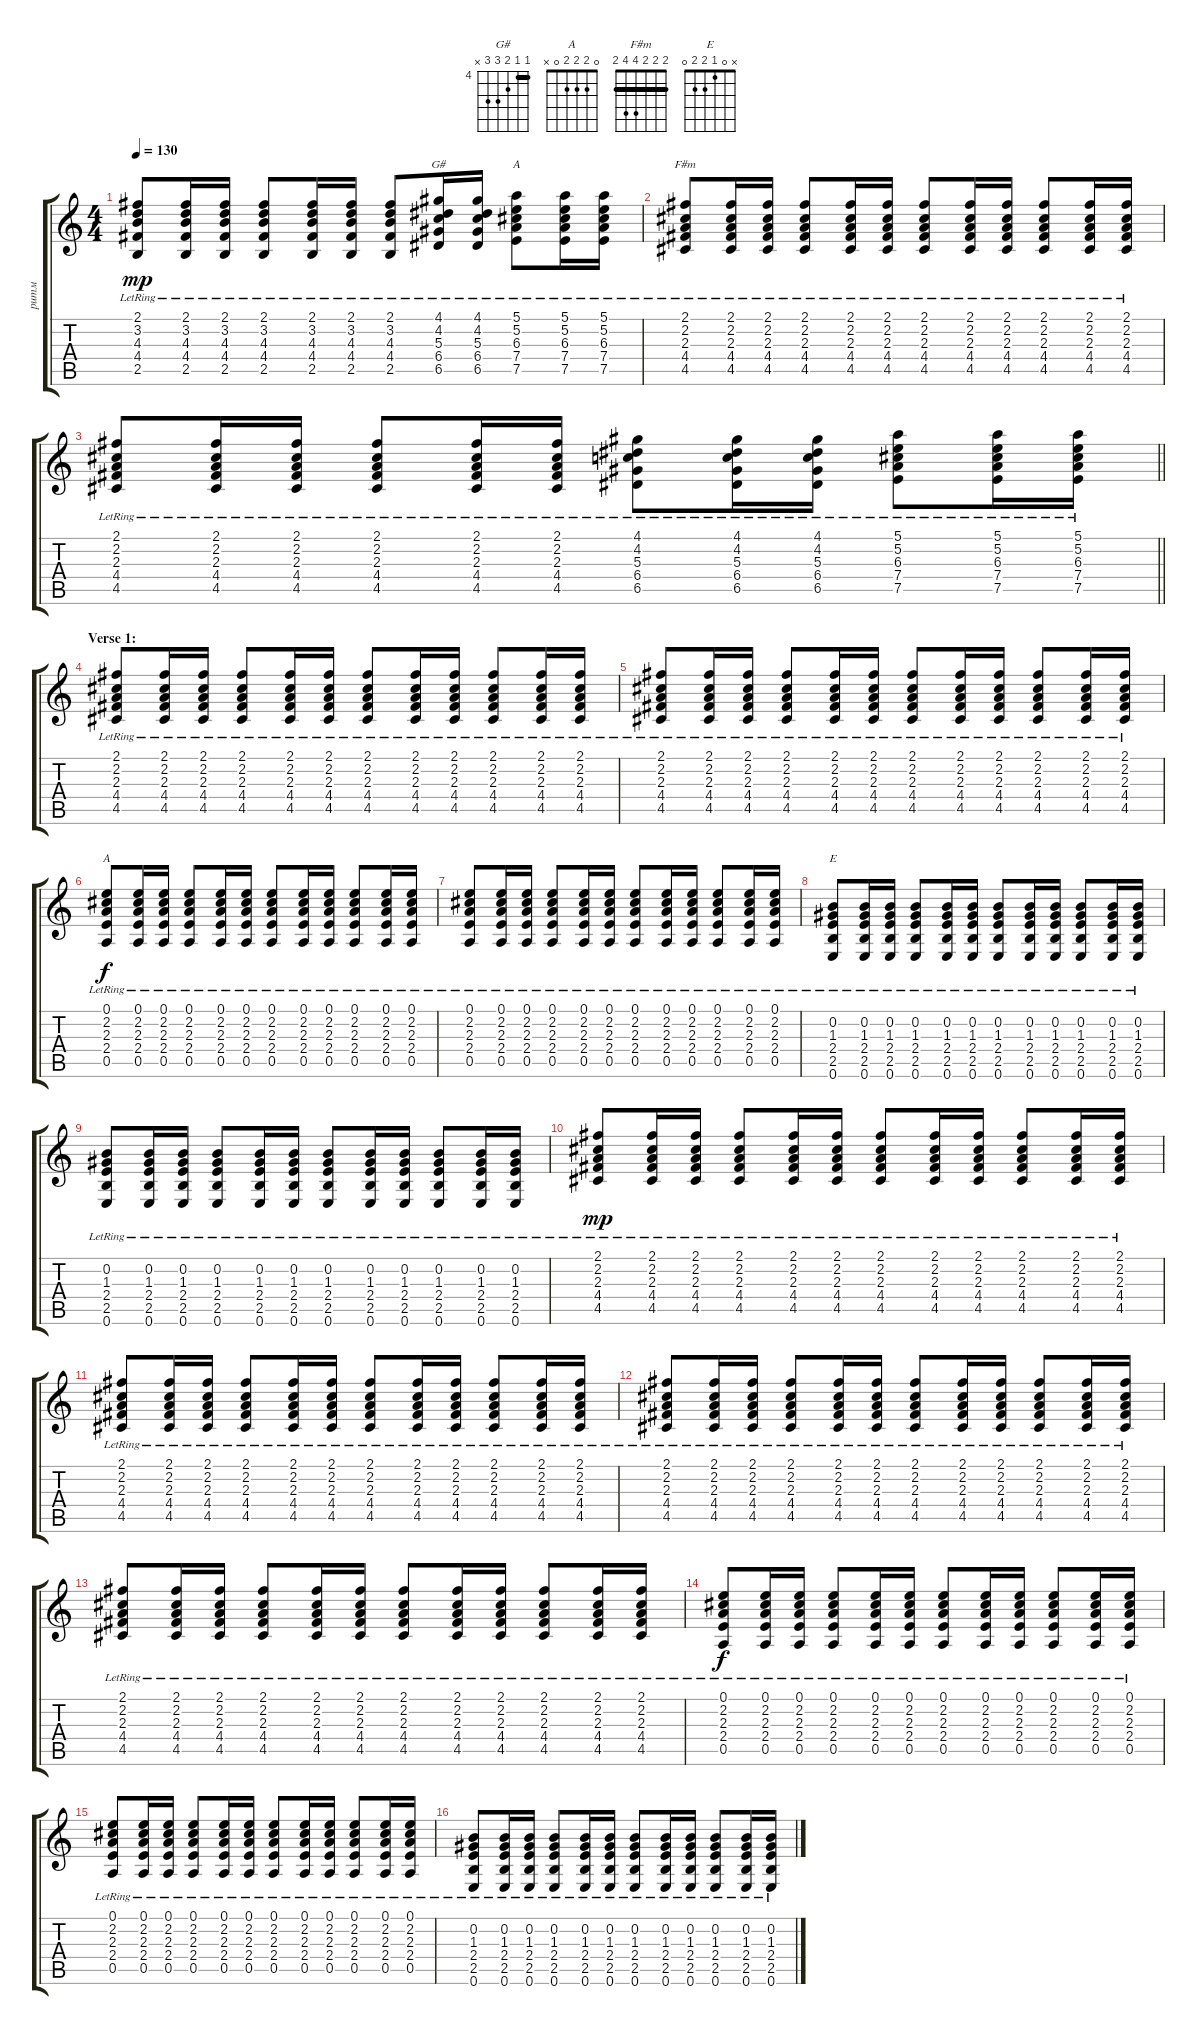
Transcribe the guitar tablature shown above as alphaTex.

\track ("ритм" "ритм") {instrument acousticguitarsteel}
\staff {score tabs}
\tuning (E4 B3 G3 D3 A2 E2) {hide}
\chord ("G#" 4 4 5 6 6 x) {firstfret 4 barre 4}
\chord ("A" 5 5 6 7 7 x) {firstfret 5 barre 5}
\chord ("F#m" 2 2 2 4 4 2) {barre 2}
\chord ("A" 0 2 2 2 0 x)
\chord ("E" x 0 1 2 2 0)
\ts (4 4)
\tempo 130
\clef g2
\ks c
(2.1{lr} 3.2{lr} 4.3{lr} 4.4{lr} 2.5{lr}).8{dy mp} (2.1{lr} 3.2{lr} 4.3{lr} 4.4{lr} 2.5{lr}).16 (2.1{lr} 3.2{lr} 4.3{lr} 4.4{lr} 2.5{lr}).16 (2.1{lr} 3.2{lr} 4.3{lr} 4.4{lr} 2.5{lr}).8 (2.1{lr} 3.2{lr} 4.3{lr} 4.4{lr} 2.5{lr}).16 (2.1{lr} 3.2{lr} 4.3{lr} 4.4{lr} 2.5{lr}).16 (2.1{lr} 3.2{lr} 4.3{lr} 4.4{lr} 2.5{lr}).8 (4.1{lr} 4.2{lr} 5.3{lr} 6.4{lr} 6.5{lr}).16{ch "G#"} (4.1{lr} 4.2{lr} 5.3{lr} 6.4{lr} 6.5{lr}).16 (5.1{lr} 5.2{lr} 6.3{lr} 7.4{lr} 7.5{lr}).8{ch "A"} (5.1{lr} 5.2{lr} 6.3{lr} 7.4{lr} 7.5{lr}).16 (5.1{lr} 5.2{lr} 6.3{lr} 7.4{lr} 7.5{lr}).16 |
(2.1{lr} 2.2{lr} 2.3{lr} 4.4{lr} 4.5{lr}).8{ch "F#m"} (2.1{lr} 2.2{lr} 2.3{lr} 4.4{lr} 4.5{lr}).16 (2.1{lr} 2.2{lr} 2.3{lr} 4.4{lr} 4.5{lr}).16 (2.1{lr} 2.2{lr} 2.3{lr} 4.4{lr} 4.5{lr}).8 (2.1{lr} 2.2{lr} 2.3{lr} 4.4{lr} 4.5{lr}).16 (2.1{lr} 2.2{lr} 2.3{lr} 4.4{lr} 4.5{lr}).16 (2.1{lr} 2.2{lr} 2.3{lr} 4.4{lr} 4.5{lr}).8 (2.1{lr} 2.2{lr} 2.3{lr} 4.4{lr} 4.5{lr}).16 (2.1{lr} 2.2{lr} 2.3{lr} 4.4{lr} 4.5{lr}).16 (2.1{lr} 2.2{lr} 2.3{lr} 4.4{lr} 4.5{lr}).8 (2.1{lr} 2.2{lr} 2.3{lr} 4.4{lr} 4.5{lr}).16 (2.1{lr} 2.2{lr} 2.3{lr} 4.4{lr} 4.5{lr}).16 |
\barLineRight lightlight
(2.1{lr} 2.2{lr} 2.3{lr} 4.4{lr} 4.5{lr}).8 (2.1{lr} 2.2{lr} 2.3{lr} 4.4{lr} 4.5{lr}).16 (2.1{lr} 2.2{lr} 2.3{lr} 4.4{lr} 4.5{lr}).16 (2.1{lr} 2.2{lr} 2.3{lr} 4.4{lr} 4.5{lr}).8 (2.1{lr} 2.2{lr} 2.3{lr} 4.4{lr} 4.5{lr}).16 (2.1{lr} 2.2{lr} 2.3{lr} 4.4{lr} 4.5{lr}).16 (4.1{lr} 4.2{lr} 5.3{lr} 6.4{lr} 6.5{lr}).8 (4.1{lr} 4.2{lr} 5.3{lr} 6.4{lr} 6.5{lr}).16 (4.1{lr} 4.2{lr} 5.3{lr} 6.4{lr} 6.5{lr}).16 (5.1{lr} 5.2{lr} 6.3{lr} 7.4{lr} 7.5{lr}).8 (5.1{lr} 5.2{lr} 6.3{lr} 7.4{lr} 7.5{lr}).16 (5.1{lr} 5.2{lr} 6.3{lr} 7.4{lr} 7.5{lr}).16 |
\section ("" "Verse 1:")
(2.1{lr} 2.2{lr} 2.3{lr} 4.4{lr} 4.5{lr}).8 (2.1{lr} 2.2{lr} 2.3{lr} 4.4{lr} 4.5{lr}).16 (2.1{lr} 2.2{lr} 2.3{lr} 4.4{lr} 4.5{lr}).16 (2.1{lr} 2.2{lr} 2.3{lr} 4.4{lr} 4.5{lr}).8 (2.1{lr} 2.2{lr} 2.3{lr} 4.4{lr} 4.5{lr}).16 (2.1{lr} 2.2{lr} 2.3{lr} 4.4{lr} 4.5{lr}).16 (2.1{lr} 2.2{lr} 2.3{lr} 4.4{lr} 4.5{lr}).8 (2.1{lr} 2.2{lr} 2.3{lr} 4.4{lr} 4.5{lr}).16 (2.1{lr} 2.2{lr} 2.3{lr} 4.4{lr} 4.5{lr}).16 (2.1{lr} 2.2{lr} 2.3{lr} 4.4{lr} 4.5{lr}).8 (2.1{lr} 2.2{lr} 2.3{lr} 4.4{lr} 4.5{lr}).16 (2.1{lr} 2.2{lr} 2.3{lr} 4.4{lr} 4.5{lr}).16 |
(2.1{lr} 2.2{lr} 2.3{lr} 4.4{lr} 4.5{lr}).8 (2.1{lr} 2.2{lr} 2.3{lr} 4.4{lr} 4.5{lr}).16 (2.1{lr} 2.2{lr} 2.3{lr} 4.4{lr} 4.5{lr}).16 (2.1{lr} 2.2{lr} 2.3{lr} 4.4{lr} 4.5{lr}).8 (2.1{lr} 2.2{lr} 2.3{lr} 4.4{lr} 4.5{lr}).16 (2.1{lr} 2.2{lr} 2.3{lr} 4.4{lr} 4.5{lr}).16 (2.1{lr} 2.2{lr} 2.3{lr} 4.4{lr} 4.5{lr}).8 (2.1{lr} 2.2{lr} 2.3{lr} 4.4{lr} 4.5{lr}).16 (2.1{lr} 2.2{lr} 2.3{lr} 4.4{lr} 4.5{lr}).16 (2.1{lr} 2.2{lr} 2.3{lr} 4.4{lr} 4.5{lr}).8 (2.1{lr} 2.2{lr} 2.3{lr} 4.4{lr} 4.5{lr}).16 (2.1{lr} 2.2{lr} 2.3{lr} 4.4{lr} 4.5{lr}).16 |
(0.1{lr} 2.2{lr} 2.3{lr} 2.4{lr} 0.5{lr}).8{ch "A" dy f} (0.1{lr} 2.2{lr} 2.3{lr} 2.4{lr} 0.5{lr}).16 (0.1{lr} 2.2{lr} 2.3{lr} 2.4{lr} 0.5{lr}).16 (0.1{lr} 2.2{lr} 2.3{lr} 2.4{lr} 0.5{lr}).8 (0.1{lr} 2.2{lr} 2.3{lr} 2.4{lr} 0.5{lr}).16 (0.1{lr} 2.2{lr} 2.3{lr} 2.4{lr} 0.5{lr}).16 (0.1{lr} 2.2{lr} 2.3{lr} 2.4{lr} 0.5{lr}).8 (0.1{lr} 2.2{lr} 2.3{lr} 2.4{lr} 0.5{lr}).16 (0.1{lr} 2.2{lr} 2.3{lr} 2.4{lr} 0.5{lr}).16 (0.1{lr} 2.2{lr} 2.3{lr} 2.4{lr} 0.5{lr}).8 (0.1{lr} 2.2{lr} 2.3{lr} 2.4{lr} 0.5{lr}).16 (0.1{lr} 2.2{lr} 2.3{lr} 2.4{lr} 0.5{lr}).16 |
(0.1{lr} 2.2{lr} 2.3{lr} 2.4{lr} 0.5{lr}).8 (0.1{lr} 2.2{lr} 2.3{lr} 2.4{lr} 0.5{lr}).16 (0.1{lr} 2.2{lr} 2.3{lr} 2.4{lr} 0.5{lr}).16 (0.1{lr} 2.2{lr} 2.3{lr} 2.4{lr} 0.5{lr}).8 (0.1{lr} 2.2{lr} 2.3{lr} 2.4{lr} 0.5{lr}).16 (0.1{lr} 2.2{lr} 2.3{lr} 2.4{lr} 0.5{lr}).16 (0.1{lr} 2.2{lr} 2.3{lr} 2.4{lr} 0.5{lr}).8 (0.1{lr} 2.2{lr} 2.3{lr} 2.4{lr} 0.5{lr}).16 (0.1{lr} 2.2{lr} 2.3{lr} 2.4{lr} 0.5{lr}).16 (0.1{lr} 2.2{lr} 2.3{lr} 2.4{lr} 0.5{lr}).8 (0.1{lr} 2.2{lr} 2.3{lr} 2.4{lr} 0.5{lr}).16 (0.1{lr} 2.2{lr} 2.3{lr} 2.4{lr} 0.5{lr}).16 |
(0.2{lr} 1.3{lr} 2.4{lr} 2.5{lr} 0.6{lr}).8{ch "E"} (0.2{lr} 1.3{lr} 2.4{lr} 2.5{lr} 0.6{lr}).16 (0.2{lr} 1.3{lr} 2.4{lr} 2.5{lr} 0.6{lr}).16 (0.2{lr} 1.3{lr} 2.4{lr} 2.5{lr} 0.6{lr}).8 (0.2{lr} 1.3{lr} 2.4{lr} 2.5{lr} 0.6{lr}).16 (0.2{lr} 1.3{lr} 2.4{lr} 2.5{lr} 0.6{lr}).16 (0.2{lr} 1.3{lr} 2.4{lr} 2.5{lr} 0.6{lr}).8 (0.2{lr} 1.3{lr} 2.4{lr} 2.5{lr} 0.6{lr}).16 (0.2{lr} 1.3{lr} 2.4{lr} 2.5{lr} 0.6{lr}).16 (0.2{lr} 1.3{lr} 2.4{lr} 2.5{lr} 0.6{lr}).8 (0.2{lr} 1.3{lr} 2.4{lr} 2.5{lr} 0.6{lr}).16 (0.2{lr} 1.3{lr} 2.4{lr} 2.5{lr} 0.6{lr}).16 |
(0.2{lr} 1.3{lr} 2.4{lr} 2.5{lr} 0.6{lr}).8 (0.2{lr} 1.3{lr} 2.4{lr} 2.5{lr} 0.6{lr}).16 (0.2{lr} 1.3{lr} 2.4{lr} 2.5{lr} 0.6{lr}).16 (0.2{lr} 1.3{lr} 2.4{lr} 2.5{lr} 0.6{lr}).8 (0.2{lr} 1.3{lr} 2.4{lr} 2.5{lr} 0.6{lr}).16 (0.2{lr} 1.3{lr} 2.4{lr} 2.5{lr} 0.6{lr}).16 (0.2{lr} 1.3{lr} 2.4{lr} 2.5{lr} 0.6{lr}).8 (0.2{lr} 1.3{lr} 2.4{lr} 2.5{lr} 0.6{lr}).16 (0.2{lr} 1.3{lr} 2.4{lr} 2.5{lr} 0.6{lr}).16 (0.2{lr} 1.3{lr} 2.4{lr} 2.5{lr} 0.6{lr}).8 (0.2{lr} 1.3{lr} 2.4{lr} 2.5{lr} 0.6{lr}).16 (0.2{lr} 1.3{lr} 2.4{lr} 2.5{lr} 0.6{lr}).16 |
(2.1{lr} 2.2{lr} 2.3{lr} 4.4{lr} 4.5{lr}).8{dy mp} (2.1{lr} 2.2{lr} 2.3{lr} 4.4{lr} 4.5{lr}).16 (2.1{lr} 2.2{lr} 2.3{lr} 4.4{lr} 4.5{lr}).16 (2.1{lr} 2.2{lr} 2.3{lr} 4.4{lr} 4.5{lr}).8 (2.1{lr} 2.2{lr} 2.3{lr} 4.4{lr} 4.5{lr}).16 (2.1{lr} 2.2{lr} 2.3{lr} 4.4{lr} 4.5{lr}).16 (2.1{lr} 2.2{lr} 2.3{lr} 4.4{lr} 4.5{lr}).8 (2.1{lr} 2.2{lr} 2.3{lr} 4.4{lr} 4.5{lr}).16 (2.1{lr} 2.2{lr} 2.3{lr} 4.4{lr} 4.5{lr}).16 (2.1{lr} 2.2{lr} 2.3{lr} 4.4{lr} 4.5{lr}).8 (2.1{lr} 2.2{lr} 2.3{lr} 4.4{lr} 4.5{lr}).16 (2.1{lr} 2.2{lr} 2.3{lr} 4.4{lr} 4.5{lr}).16 |
(2.1{lr} 2.2{lr} 2.3{lr} 4.4{lr} 4.5{lr}).8 (2.1{lr} 2.2{lr} 2.3{lr} 4.4{lr} 4.5{lr}).16 (2.1{lr} 2.2{lr} 2.3{lr} 4.4{lr} 4.5{lr}).16 (2.1{lr} 2.2{lr} 2.3{lr} 4.4{lr} 4.5{lr}).8 (2.1{lr} 2.2{lr} 2.3{lr} 4.4{lr} 4.5{lr}).16 (2.1{lr} 2.2{lr} 2.3{lr} 4.4{lr} 4.5{lr}).16 (2.1{lr} 2.2{lr} 2.3{lr} 4.4{lr} 4.5{lr}).8 (2.1{lr} 2.2{lr} 2.3{lr} 4.4{lr} 4.5{lr}).16 (2.1{lr} 2.2{lr} 2.3{lr} 4.4{lr} 4.5{lr}).16 (2.1{lr} 2.2{lr} 2.3{lr} 4.4{lr} 4.5{lr}).8 (2.1{lr} 2.2{lr} 2.3{lr} 4.4{lr} 4.5{lr}).16 (2.1{lr} 2.2{lr} 2.3{lr} 4.4{lr} 4.5{lr}).16 |
(2.1{lr} 2.2{lr} 2.3{lr} 4.4{lr} 4.5{lr}).8 (2.1{lr} 2.2{lr} 2.3{lr} 4.4{lr} 4.5{lr}).16 (2.1{lr} 2.2{lr} 2.3{lr} 4.4{lr} 4.5{lr}).16 (2.1{lr} 2.2{lr} 2.3{lr} 4.4{lr} 4.5{lr}).8 (2.1{lr} 2.2{lr} 2.3{lr} 4.4{lr} 4.5{lr}).16 (2.1{lr} 2.2{lr} 2.3{lr} 4.4{lr} 4.5{lr}).16 (2.1{lr} 2.2{lr} 2.3{lr} 4.4{lr} 4.5{lr}).8 (2.1{lr} 2.2{lr} 2.3{lr} 4.4{lr} 4.5{lr}).16 (2.1{lr} 2.2{lr} 2.3{lr} 4.4{lr} 4.5{lr}).16 (2.1{lr} 2.2{lr} 2.3{lr} 4.4{lr} 4.5{lr}).8 (2.1{lr} 2.2{lr} 2.3{lr} 4.4{lr} 4.5{lr}).16 (2.1{lr} 2.2{lr} 2.3{lr} 4.4{lr} 4.5{lr}).16 |
(2.1{lr} 2.2{lr} 2.3{lr} 4.4{lr} 4.5{lr}).8 (2.1{lr} 2.2{lr} 2.3{lr} 4.4{lr} 4.5{lr}).16 (2.1{lr} 2.2{lr} 2.3{lr} 4.4{lr} 4.5{lr}).16 (2.1{lr} 2.2{lr} 2.3{lr} 4.4{lr} 4.5{lr}).8 (2.1{lr} 2.2{lr} 2.3{lr} 4.4{lr} 4.5{lr}).16 (2.1{lr} 2.2{lr} 2.3{lr} 4.4{lr} 4.5{lr}).16 (2.1{lr} 2.2{lr} 2.3{lr} 4.4{lr} 4.5{lr}).8 (2.1{lr} 2.2{lr} 2.3{lr} 4.4{lr} 4.5{lr}).16 (2.1{lr} 2.2{lr} 2.3{lr} 4.4{lr} 4.5{lr}).16 (2.1{lr} 2.2{lr} 2.3{lr} 4.4{lr} 4.5{lr}).8 (2.1{lr} 2.2{lr} 2.3{lr} 4.4{lr} 4.5{lr}).16 (2.1{lr} 2.2{lr} 2.3{lr} 4.4{lr} 4.5{lr}).16 |
(0.1{lr} 2.2{lr} 2.3{lr} 2.4{lr} 0.5{lr}).8{dy f} (0.1{lr} 2.2{lr} 2.3{lr} 2.4{lr} 0.5{lr}).16 (0.1{lr} 2.2{lr} 2.3{lr} 2.4{lr} 0.5{lr}).16 (0.1{lr} 2.2{lr} 2.3{lr} 2.4{lr} 0.5{lr}).8 (0.1{lr} 2.2{lr} 2.3{lr} 2.4{lr} 0.5{lr}).16 (0.1{lr} 2.2{lr} 2.3{lr} 2.4{lr} 0.5{lr}).16 (0.1{lr} 2.2{lr} 2.3{lr} 2.4{lr} 0.5{lr}).8 (0.1{lr} 2.2{lr} 2.3{lr} 2.4{lr} 0.5{lr}).16 (0.1{lr} 2.2{lr} 2.3{lr} 2.4{lr} 0.5{lr}).16 (0.1{lr} 2.2{lr} 2.3{lr} 2.4{lr} 0.5{lr}).8 (0.1{lr} 2.2{lr} 2.3{lr} 2.4{lr} 0.5{lr}).16 (0.1{lr} 2.2{lr} 2.3{lr} 2.4{lr} 0.5{lr}).16 |
(0.1{lr} 2.2{lr} 2.3{lr} 2.4{lr} 0.5{lr}).8 (0.1{lr} 2.2{lr} 2.3{lr} 2.4{lr} 0.5{lr}).16 (0.1{lr} 2.2{lr} 2.3{lr} 2.4{lr} 0.5{lr}).16 (0.1{lr} 2.2{lr} 2.3{lr} 2.4{lr} 0.5{lr}).8 (0.1{lr} 2.2{lr} 2.3{lr} 2.4{lr} 0.5{lr}).16 (0.1{lr} 2.2{lr} 2.3{lr} 2.4{lr} 0.5{lr}).16 (0.1{lr} 2.2{lr} 2.3{lr} 2.4{lr} 0.5{lr}).8 (0.1{lr} 2.2{lr} 2.3{lr} 2.4{lr} 0.5{lr}).16 (0.1{lr} 2.2{lr} 2.3{lr} 2.4{lr} 0.5{lr}).16 (0.1{lr} 2.2{lr} 2.3{lr} 2.4{lr} 0.5{lr}).8 (0.1{lr} 2.2{lr} 2.3{lr} 2.4{lr} 0.5{lr}).16 (0.1{lr} 2.2{lr} 2.3{lr} 2.4{lr} 0.5{lr}).16 |
(0.2{lr} 1.3{lr} 2.4{lr} 2.5{lr} 0.6{lr}).8 (0.2{lr} 1.3{lr} 2.4{lr} 2.5{lr} 0.6{lr}).16 (0.2{lr} 1.3{lr} 2.4{lr} 2.5{lr} 0.6{lr}).16 (0.2{lr} 1.3{lr} 2.4{lr} 2.5{lr} 0.6{lr}).8 (0.2{lr} 1.3{lr} 2.4{lr} 2.5{lr} 0.6{lr}).16 (0.2{lr} 1.3{lr} 2.4{lr} 2.5{lr} 0.6{lr}).16 (0.2{lr} 1.3{lr} 2.4{lr} 2.5{lr} 0.6{lr}).8 (0.2{lr} 1.3{lr} 2.4{lr} 2.5{lr} 0.6{lr}).16 (0.2{lr} 1.3{lr} 2.4{lr} 2.5{lr} 0.6{lr}).16 (0.2{lr} 1.3{lr} 2.4{lr} 2.5{lr} 0.6{lr}).8 (0.2{lr} 1.3{lr} 2.4{lr} 2.5{lr} 0.6{lr}).16 (0.2{lr} 1.3{lr} 2.4{lr} 2.5{lr} 0.6{lr}).16
